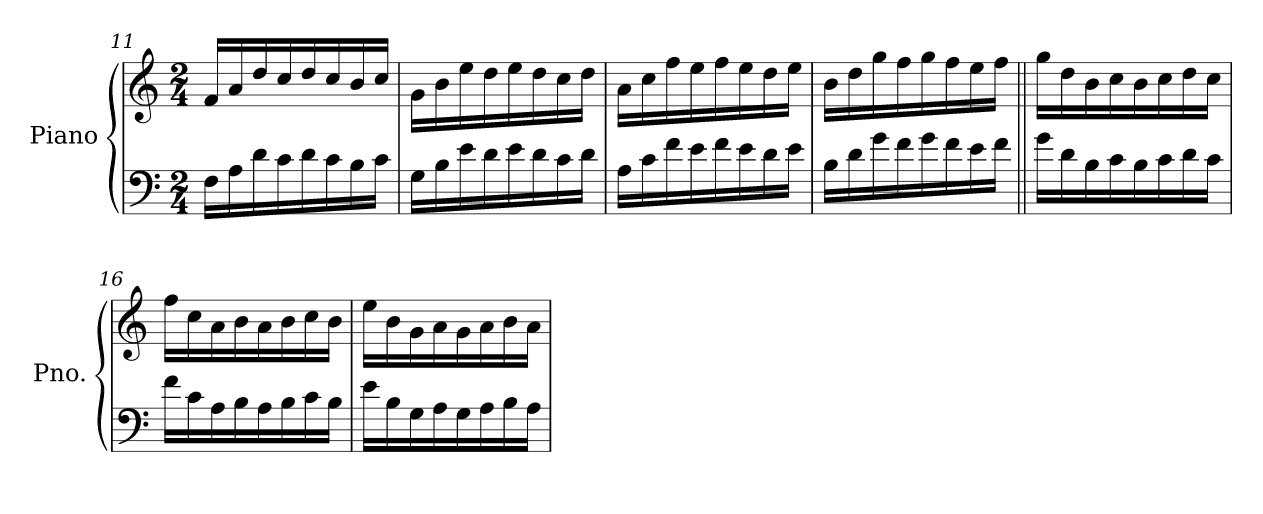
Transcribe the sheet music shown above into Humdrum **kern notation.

**kern	**kern
*part1	*part1
*staff2	*staff1
*I"Piano	*
*I'Pno.	*
*clefF4	*clefG2
*k[]	*k[]
*M2/4	*M2/4
=11	=11
16F\LL	16f/LL
16A\	16a/
16d\	16dd/
16c\	16cc/
16d\	16dd/
16c\	16cc/
16B\	16b/
16c\JJ	16cc/JJ
!!LO:LB:g=z
=12	=12
16G\LL	16g\LL
16B\	16b\
16e\	16ee\
16d\	16dd\
16e\	16ee\
16d\	16dd\
16c\	16cc\
16d\JJ	16dd\JJ
=13	=13
16A\LL	16a\LL
16c\	16cc\
16f\	16ff\
16e\	16ee\
16f\	16ff\
16e\	16ee\
16d\	16dd\
16e\JJ	16ee\JJ
=14	=14
16B\LL	16b\LL
16d\	16dd\
16g\	16gg\
16f\	16ff\
16g\	16gg\
16f\	16ff\
16e\	16ee\
16f\JJ	16ff\JJ
=15||	=15||
16g\LL	16gg\LL
16d\	16dd\
16B\	16b\
16c\	16cc\
16B\	16b\
16c\	16cc\
16d\	16dd\
16c\JJ	16cc\JJ
=16	=16
16f\LL	16ff\LL
16c\	16cc\
16A\	16a\
16B\	16b\
16A\	16a\
16B\	16b\
16c\	16cc\
16B\JJ	16b\JJ
=17	=17
16e\LL	16ee\LL
16B\	16b\
16G\	16g\
16A\	16a\
16G\	16g\
16A\	16a\
16B\	16b\
16A\JJ	16a\JJ
=	=
*-	*-
